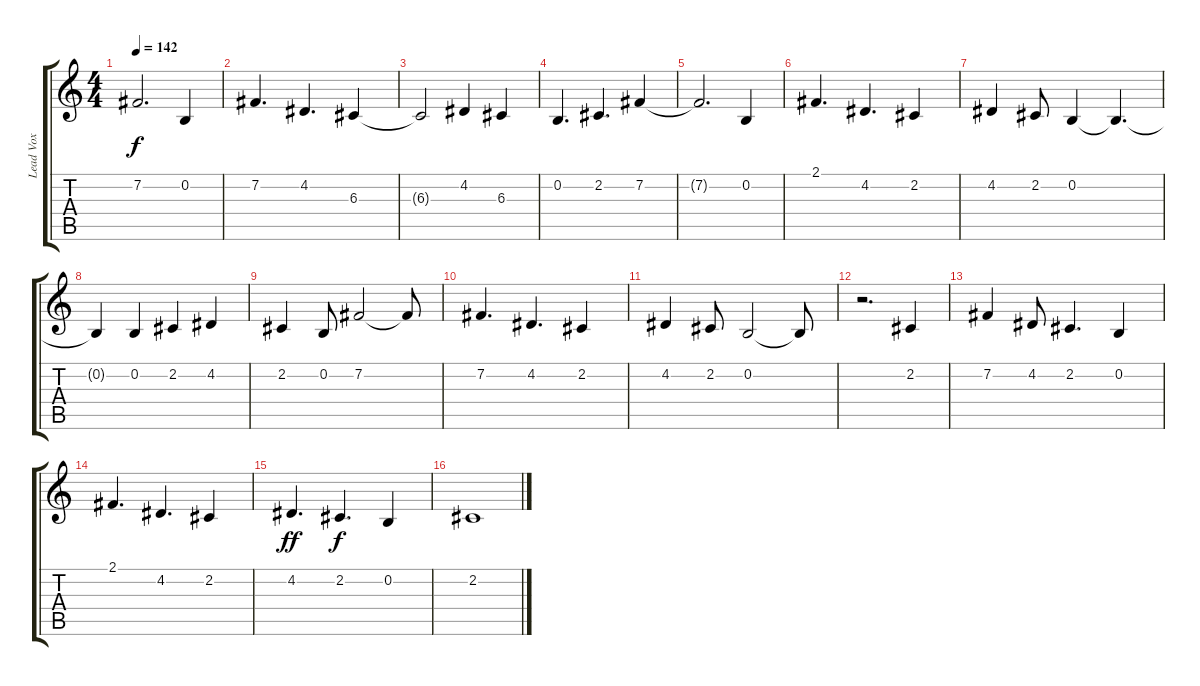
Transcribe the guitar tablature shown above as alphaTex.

\track ("Lead Vox" "Lead Vox") {instrument clarinet}
\staff {score tabs}
\tuning (E4 B3 G3 D3 A2 E2) {hide}
\ts (4 4)
\tempo 142
\clef g2
\ks c
7.2{t}.2{d dy f} 0.2.4 |
7.2.4{d} 4.2.4{d} 6.3.4 |
6.3{t}.2 4.2.4 6.3.4 |
0.2.4{d} 2.2.4{d} 7.2.4 |
7.2{t}.2{d} 0.2.4 |
2.1.4{d} 4.2.4{d} 2.2.4 |
4.2.4 2.2.8 0.2.4 0.2{t}.4{d} |
0.2{t}.4 0.2.4 2.2.4 4.2.4 |
2.2.4 0.2.8 7.2.2 7.2{t}.8 |
7.2.4{d} 4.2.4{d} 2.2.4 |
4.2.4 2.2.8 0.2.2 0.2{t}.8 |
r.2{d} 2.2.4 |
7.2.4 4.2.8 2.2.4{d} 0.2.4 |
2.1.4{d} 4.2.4{d} 2.2.4 |
4.2.4{d dy ff} 2.2.4{d dy f} 0.2.4 |
2.2.1
